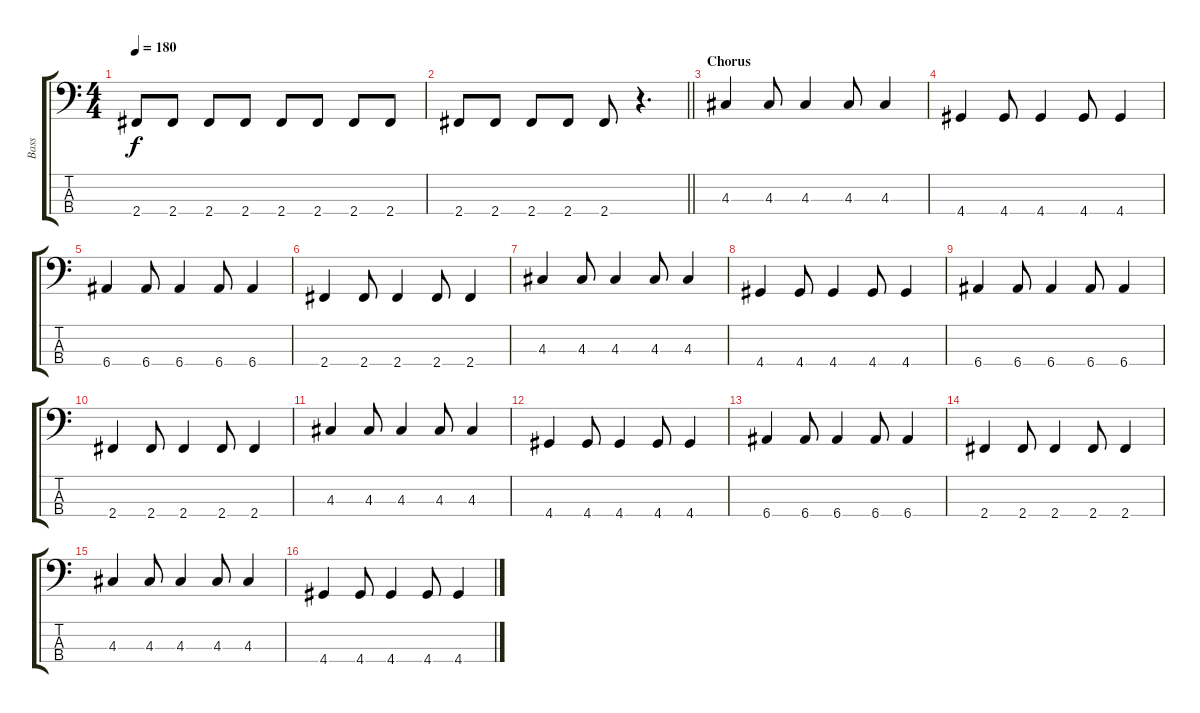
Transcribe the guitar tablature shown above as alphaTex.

\track ("Bass" "Bass") {instrument electricbasspick}
\staff {score tabs}
\tuning (G2 D2 A1 E1) {hide}
\ts (4 4)
\tempo 180
\clef f4
\ks c
2.4.8{dy f} 2.4.8 2.4.8 2.4.8 2.4.8 2.4.8 2.4.8 2.4.8 |
\barLineRight lightlight
2.4.8 2.4.8 2.4.8 2.4.8 2.4.8 r.4{d} |
\section ("" "Chorus")
4.3.4 4.3.8 4.3.4 4.3.8 4.3.4 |
4.4.4 4.4.8 4.4.4 4.4.8 4.4.4 |
6.4.4 6.4.8 6.4.4 6.4.8 6.4.4 |
2.4.4 2.4.8 2.4.4 2.4.8 2.4.4 |
4.3.4 4.3.8 4.3.4 4.3.8 4.3.4 |
4.4.4 4.4.8 4.4.4 4.4.8 4.4.4 |
6.4.4 6.4.8 6.4.4 6.4.8 6.4.4 |
2.4.4 2.4.8 2.4.4 2.4.8 2.4.4 |
4.3.4 4.3.8 4.3.4 4.3.8 4.3.4 |
4.4.4 4.4.8 4.4.4 4.4.8 4.4.4 |
6.4.4 6.4.8 6.4.4 6.4.8 6.4.4 |
2.4.4 2.4.8 2.4.4 2.4.8 2.4.4 |
4.3.4 4.3.8 4.3.4 4.3.8 4.3.4 |
4.4.4 4.4.8 4.4.4 4.4.8 4.4.4
